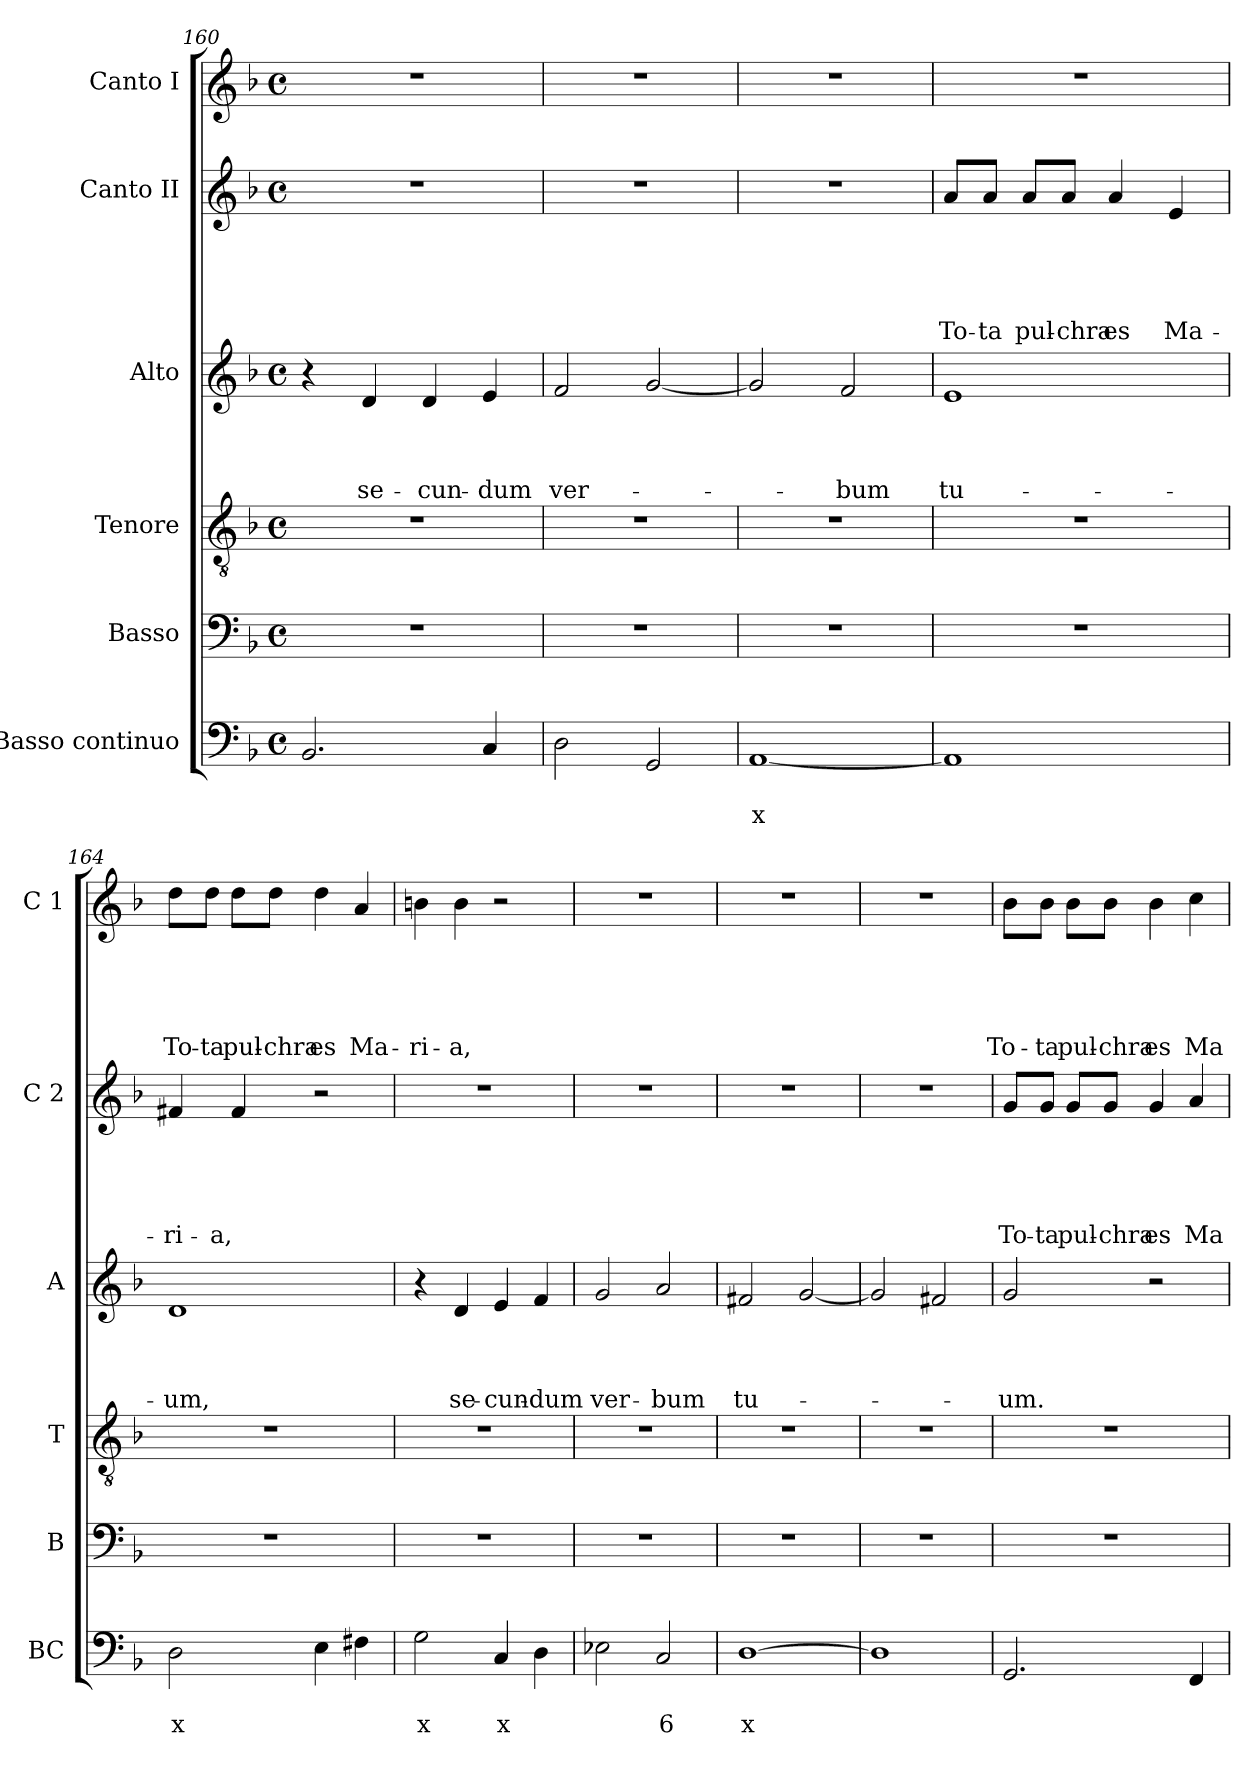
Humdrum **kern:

**kern	**text	**text	**kern	**kern	**kern	**text	**text	**text	**text	**kern	**text	**text	**text	**text	**text	**kern	**text	**text	**text	**text	**text
*part6	*part6	*part6	*part5	*part4	*part3	*part3	*part3	*part3	*part3	*part2	*part2	*part2	*part2	*part2	*part2	*part1	*part1	*part1	*part1	*part1	*part1
*staff6	*staff6	*staff6	*staff5	*staff4	*staff3	*staff3	*staff3	*staff3	*staff3	*staff2	*staff2	*staff2	*staff2	*staff2	*staff2	*staff1	*staff1	*staff1	*staff1	*staff1	*staff1
*I"Basso continuo	*	*	*I"Basso	*I"Tenore	*I"Alto	*	*	*	*	*I"Canto II	*	*	*	*	*	*I"Canto I	*	*	*	*	*
*I'BC	*	*	*I'B	*I'T	*I'A	*	*	*	*	*I'C 2	*	*	*	*	*	*I'C 1	*	*	*	*	*
*clefF4	*	*	*clefF4	*clefGv2	*clefG2	*	*	*	*	*clefG2	*	*	*	*	*	*clefG2	*	*	*	*	*
*k[b-]	*	*	*k[b-]	*k[b-]	*k[b-]	*	*	*	*	*k[b-]	*	*	*	*	*	*k[b-]	*	*	*	*	*
*F:	*	*	*F:	*F:	*F:	*	*	*	*	*F:	*	*	*	*	*	*F:	*	*	*	*	*
*M4/4	*	*	*M4/4	*M4/4	*M4/4	*	*	*	*	*M4/4	*	*	*	*	*	*M4/4	*	*	*	*	*
*met(c)	*	*	*met(c)	*met(c)	*met(c)	*	*	*	*	*met(c)	*	*	*	*	*	*met(c)	*	*	*	*	*
=160	=160	=160	=160	=160	=160	=160	=160	=160	=160	=160	=160	=160	=160	=160	=160	=160	=160	=160	=160	=160	=160
2.BB-/	.	.	1r	1r	4r	.	.	.	.	1r	.	.	.	.	.	1r	.	.	.	.	.
!	!	!	!	!	!	!	!	!	!LO:LY:b	!	!	!	!	!	!	!	!	!	!	!	!
.	.	.	.	.	4d/	.	.	.	se-	.	.	.	.	.	.	.	.	.	.	.	.
!	!	!	!	!	!	!	!	!	!LO:LY:b	!	!	!	!	!	!	!	!	!	!	!	!
.	.	.	.	.	4d/	.	.	.	-cun-	.	.	.	.	.	.	.	.	.	.	.	.
!	!	!	!	!	!	!	!	!	!LO:LY:b	!	!	!	!	!	!	!	!	!	!	!	!
4C/	.	.	.	.	4e/	.	.	.	-dum	.	.	.	.	.	.	.	.	.	.	.	.
=161	=161	=161	=161	=161	=161	=161	=161	=161	=161	=161	=161	=161	=161	=161	=161	=161	=161	=161	=161	=161	=161
!	!	!	!	!	!	!	!	!	!LO:LY:b	!	!	!	!	!	!	!	!	!	!	!	!
2D\	.	.	1r	1r	2f/	.	.	.	ver-	1r	.	.	.	.	.	1r	.	.	.	.	.
2GG/	.	.	.	.	[2g/	.	.	.	.	.	.	.	.	.	.	.	.	.	.	.	.
=162	=162	=162	=162	=162	=162	=162	=162	=162	=162	=162	=162	=162	=162	=162	=162	=162	=162	=162	=162	=162	=162
!	!	!LO:LY:b	!	!	!	!	!	!	!	!	!	!	!	!	!	!	!	!	!	!	!
[1AA	.	x	1r	1r	2g/]	.	.	.	.	1r	.	.	.	.	.	1r	.	.	.	.	.
!	!	!	!	!	!	!	!	!	!LO:LY:b	!	!	!	!	!	!	!	!	!	!	!	!
.	.	.	.	.	2f/	.	.	.	-bum	.	.	.	.	.	.	.	.	.	.	.	.
!!LO:PB:g=z
=163	=163	=163	=163	=163	=163	=163	=163	=163	=163	=163	=163	=163	=163	=163	=163	=163	=163	=163	=163	=163	=163
!	!	!	!	!	!	!	!	!	!LO:LY:b	!	!	!	!	!	!LO:LY:b	!	!	!	!	!	!
1AA]	.	.	1r	1r	1e	.	.	.	tu-	8a/L	.	.	.	.	To-	1r	.	.	.	.	.
!	!	!	!	!	!	!	!	!	!	!	!	!	!	!	!LO:LY:b	!	!	!	!	!	!
.	.	.	.	.	.	.	.	.	.	8a/J	.	.	.	.	-ta	.	.	.	.	.	.
!	!	!	!	!	!	!	!	!	!	!	!	!	!	!	!LO:LY:b	!	!	!	!	!	!
.	.	.	.	.	.	.	.	.	.	8a/L	.	.	.	.	pul-	.	.	.	.	.	.
!	!	!	!	!	!	!	!	!	!	!	!	!	!	!	!LO:LY:b	!	!	!	!	!	!
.	.	.	.	.	.	.	.	.	.	8a/J	.	.	.	.	-chra	.	.	.	.	.	.
!	!	!	!	!	!	!	!	!	!	!	!	!	!	!	!LO:LY:b	!	!	!	!	!	!
.	.	.	.	.	.	.	.	.	.	4a/	.	.	.	.	es	.	.	.	.	.	.
!	!	!	!	!	!	!	!	!	!	!	!	!	!	!	!LO:LY:b	!	!	!	!	!	!
.	.	.	.	.	.	.	.	.	.	4e/	.	.	.	.	Ma-	.	.	.	.	.	.
=164	=164	=164	=164	=164	=164	=164	=164	=164	=164	=164	=164	=164	=164	=164	=164	=164	=164	=164	=164	=164	=164
!	!	!LO:LY:b	!	!	!	!	!	!	!LO:LY:b	!	!	!	!	!	!LO:LY:b	!	!	!	!	!	!LO:LY:b
2D\	.	x	1r	1r	1d	.	.	.	-um,	4f#X/	.	.	.	.	-ri-	8dd\L	.	.	.	.	To-
!	!	!	!	!	!	!	!	!	!	!	!	!	!	!	!	!	!	!	!	!	!LO:LY:b
.	.	.	.	.	.	.	.	.	.	.	.	.	.	.	.	8dd\J	.	.	.	.	-ta
!	!	!	!	!	!	!	!	!	!	!	!	!	!	!	!LO:LY:b	!	!	!	!	!	!LO:LY:b
.	.	.	.	.	.	.	.	.	.	4f#/	.	.	.	.	-a,	8dd\L	.	.	.	.	pul-
!	!	!	!	!	!	!	!	!	!	!	!	!	!	!	!	!	!	!	!	!	!LO:LY:b
.	.	.	.	.	.	.	.	.	.	.	.	.	.	.	.	8dd\J	.	.	.	.	-chra
!	!	!	!	!	!	!	!	!	!	!	!	!	!	!	!	!	!	!	!	!	!LO:LY:b
4E\	.	.	.	.	.	.	.	.	.	2r	.	.	.	.	.	4dd\	.	.	.	.	es
!	!	!	!	!	!	!	!	!	!	!	!	!	!	!	!	!	!	!	!	!	!LO:LY:b
4F#X\	.	.	.	.	.	.	.	.	.	.	.	.	.	.	.	4a/	.	.	.	.	Ma-
=165	=165	=165	=165	=165	=165	=165	=165	=165	=165	=165	=165	=165	=165	=165	=165	=165	=165	=165	=165	=165	=165
!	!	!LO:LY:b	!	!	!	!	!	!	!	!	!	!	!	!	!	!	!	!	!	!	!LO:LY:b
2G\	.	x	1r	1r	4r	.	.	.	.	1r	.	.	.	.	.	4bn\	.	.	.	.	-ri-
!	!	!	!	!	!	!	!	!	!LO:LY:b	!	!	!	!	!	!	!	!	!	!	!	!LO:LY:b
.	.	.	.	.	4d/	.	.	.	se-	.	.	.	.	.	.	4b\	.	.	.	.	-a,
!	!	!LO:LY:b	!	!	!	!	!	!	!LO:LY:b	!	!	!	!	!	!	!	!	!	!	!	!
4C/	.	x	.	.	4e/	.	.	.	-cun-	.	.	.	.	.	.	2r	.	.	.	.	.
!	!	!	!	!	!	!	!	!	!LO:LY:b	!	!	!	!	!	!	!	!	!	!	!	!
4D\	.	.	.	.	4f/	.	.	.	-dum	.	.	.	.	.	.	.	.	.	.	.	.
=166	=166	=166	=166	=166	=166	=166	=166	=166	=166	=166	=166	=166	=166	=166	=166	=166	=166	=166	=166	=166	=166
!	!	!	!	!	!	!	!	!	!LO:LY:b	!	!	!	!	!	!	!	!	!	!	!	!
2E-X\	.	.	1r	1r	2g/	.	.	.	ver-	1r	.	.	.	.	.	1r	.	.	.	.	.
!	!	!LO:LY:b	!	!	!	!	!	!	!LO:LY:b	!	!	!	!	!	!	!	!	!	!	!	!
2C/	.	6	.	.	2a/	.	.	.	-bum	.	.	.	.	.	.	.	.	.	.	.	.
=167	=167	=167	=167	=167	=167	=167	=167	=167	=167	=167	=167	=167	=167	=167	=167	=167	=167	=167	=167	=167	=167
!	!	!LO:LY:b	!	!	!	!	!	!	!LO:LY:b	!	!	!	!	!	!	!	!	!	!	!	!
[1D	.	x	1r	1r	2f#X/	.	.	.	tu-	1r	.	.	.	.	.	1r	.	.	.	.	.
.	.	.	.	.	[2g/	.	.	.	.	.	.	.	.	.	.	.	.	.	.	.	.
=168	=168	=168	=168	=168	=168	=168	=168	=168	=168	=168	=168	=168	=168	=168	=168	=168	=168	=168	=168	=168	=168
1D]	.	.	1r	1r	2g/]	.	.	.	.	1r	.	.	.	.	.	1r	.	.	.	.	.
.	.	.	.	.	2f#X/	.	.	.	.	.	.	.	.	.	.	.	.	.	.	.	.
=169	=169	=169	=169	=169	=169	=169	=169	=169	=169	=169	=169	=169	=169	=169	=169	=169	=169	=169	=169	=169	=169
!	!	!	!	!	!	!	!	!	!LO:LY:b	!	!	!	!	!	!LO:LY:b	!	!	!	!	!	!LO:LY:b
2.GG/	.	.	1r	1r	2g/	.	.	.	-um.	8g/L	.	.	.	.	To-	8b-\L	.	.	.	.	To-
!	!	!	!	!	!	!	!	!	!	!	!	!	!	!	!LO:LY:b	!	!	!	!	!	!LO:LY:b
.	.	.	.	.	.	.	.	.	.	8g/J	.	.	.	.	-ta	8b-\J	.	.	.	.	-ta
!	!	!	!	!	!	!	!	!	!	!	!	!	!	!	!LO:LY:b	!	!	!	!	!	!LO:LY:b
.	.	.	.	.	.	.	.	.	.	8g/L	.	.	.	.	pul-	8b-\L	.	.	.	.	pul-
!	!	!	!	!	!	!	!	!	!	!	!	!	!	!	!LO:LY:b	!	!	!	!	!	!LO:LY:b
.	.	.	.	.	.	.	.	.	.	8g/J	.	.	.	.	-chra	8b-\J	.	.	.	.	-chra
!	!	!	!	!	!	!	!	!	!	!	!	!	!	!	!LO:LY:b	!	!	!	!	!	!LO:LY:b
.	.	.	.	.	2r	.	.	.	.	4g/	.	.	.	.	es	4b-\	.	.	.	.	es
!	!	!	!	!	!	!	!	!	!	!	!	!	!	!	!LO:LY:b	!	!	!	!	!	!LO:LY:b
4FF/	.	.	.	.	.	.	.	.	.	4a/	.	.	.	.	Ma-	4cc\	.	.	.	.	Ma-
=	=	=	=	=	=	=	=	=	=	=	=	=	=	=	=	=	=	=	=	=	=
*-	*-	*-	*-	*-	*-	*-	*-	*-	*-	*-	*-	*-	*-	*-	*-	*-	*-	*-	*-	*-	*-
